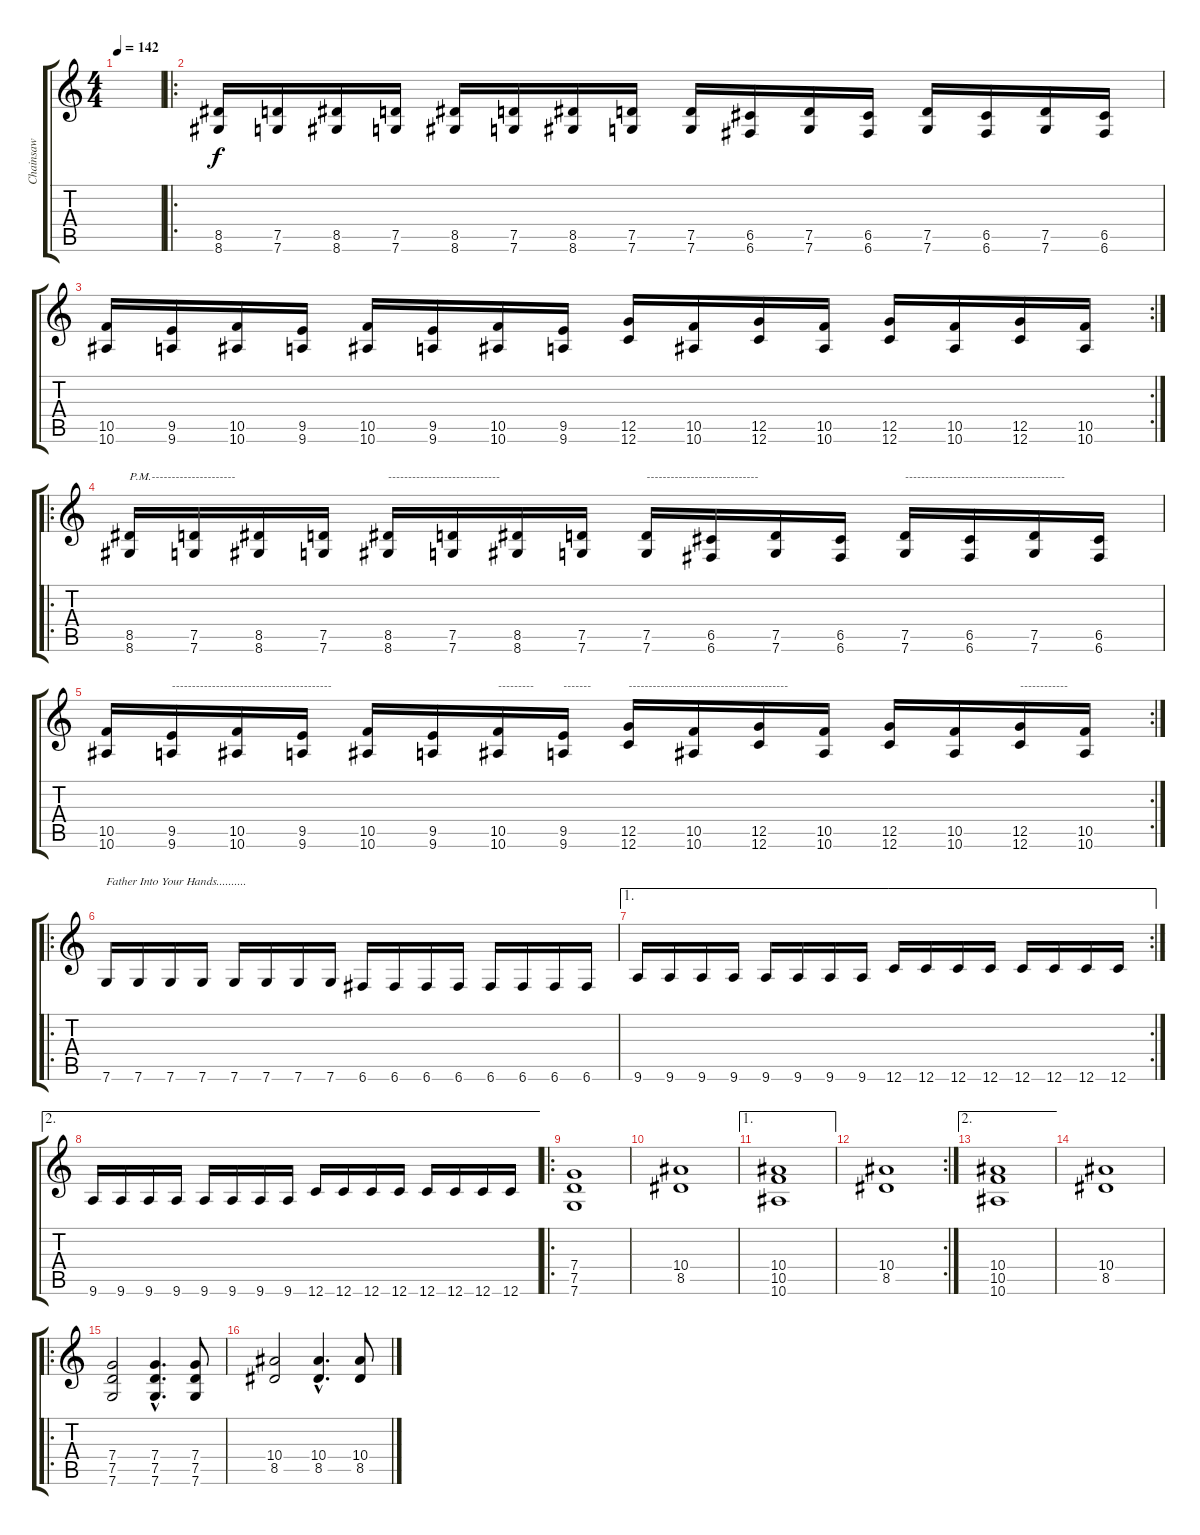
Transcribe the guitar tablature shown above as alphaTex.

\track ("Chainsaw  heavy" "Chainsaw  ") {instrument distortionguitar}
\staff {score tabs}
\tuning (D4 A3 F3 C3 G2 C2) {hide}
\ts (4 4)
\tempo 142
\clef g2
\ks c
|
\ro
(8.5 8.6).16 (7.5 7.6).16 (8.5 8.6).16 (7.5 7.6).16 (8.5 8.6).16 (7.5 7.6).16 (8.5 8.6).16 (7.5 7.6).16 (7.5 7.6).16 (6.5 6.6).16 (7.5 7.6).16 (6.5 6.6).16 (7.5 7.6).16 (6.5 6.6).16 (7.5 7.6).16 (6.5 6.6).16 |
\rc 2
(10.5 10.6).16 (9.5 9.6).16 (10.5 10.6).16 (9.5 9.6).16 (10.5 10.6).16 (9.5 9.6).16 (10.5 10.6).16 (9.5 9.6).16 (12.5 12.6).16 (10.5 10.6).16 (12.5 12.6).16 (10.5 10.6).16 (12.5 12.6).16 (10.5 10.6).16 (12.5 12.6).16 (10.5 10.6).16 |
\ro
(8.5 8.6).16{txt "P.M.---------------------"} (7.5 7.6).16 (8.5 8.6).16 (7.5 7.6).16 (8.5 8.6).16{txt "----------------------------"} (7.5 7.6).16 (8.5 8.6).16 (7.5 7.6).16 (7.5 7.6).16{txt "----------------------------"} (6.5 6.6).16 (7.5 7.6).16 (6.5 6.6).16 (7.5 7.6).16{txt "----------------------------------------"} (6.5 6.6).16 (7.5 7.6).16 (6.5 6.6).16 |
\rc 2
(10.5 10.6).16 (9.5 9.6).16{txt "----------------------------------------"} (10.5 10.6).16 (9.5 9.6).16 (10.5 10.6).16 (9.5 9.6).16 (10.5 10.6).16{txt "---------"} (9.5 9.6).16{txt "-------"} (12.5 12.6).16{txt "----------------------------------------"} (10.5 10.6).16 (12.5 12.6).16 (10.5 10.6).16 (12.5 12.6).16 (10.5 10.6).16 (12.5 12.6).16{txt "------------"} (10.5 10.6).16 |
\ro
7.6.16{txt "Father Into Your Hands.........."} 7.6.16 7.6.16 7.6.16 7.6.16 7.6.16 7.6.16 7.6.16 6.6.16 6.6.16 6.6.16 6.6.16 6.6.16 6.6.16 6.6.16 6.6.16 |
\ae 1
\rc 2
9.6.16 9.6.16 9.6.16 9.6.16 9.6.16 9.6.16 9.6.16 9.6.16 12.6.16 12.6.16 12.6.16 12.6.16 12.6.16 12.6.16 12.6.16 12.6.16 |
\ae 2
9.6.16 9.6.16 9.6.16 9.6.16 9.6.16 9.6.16 9.6.16 9.6.16 12.6.16 12.6.16 12.6.16 12.6.16 12.6.16 12.6.16 12.6.16 12.6.16 |
\ro
(7.4 7.5 7.6).1 |
(10.4 8.5).1 |
\ae 1
(10.4 10.5 10.6).1 |
\rc 2
(10.4 8.5).1 |
\ae 2
(10.4 10.5 10.6).1 |
(10.4 8.5).1 |
\ro
(7.4 7.5 7.6).2 (7.4{hac} 7.5{hac} 7.6{hac}).4{d} (7.4 7.5 7.6).8 |
(10.4 8.5).2 (10.4{hac} 8.5{hac}).4{d} (10.4 8.5).8
